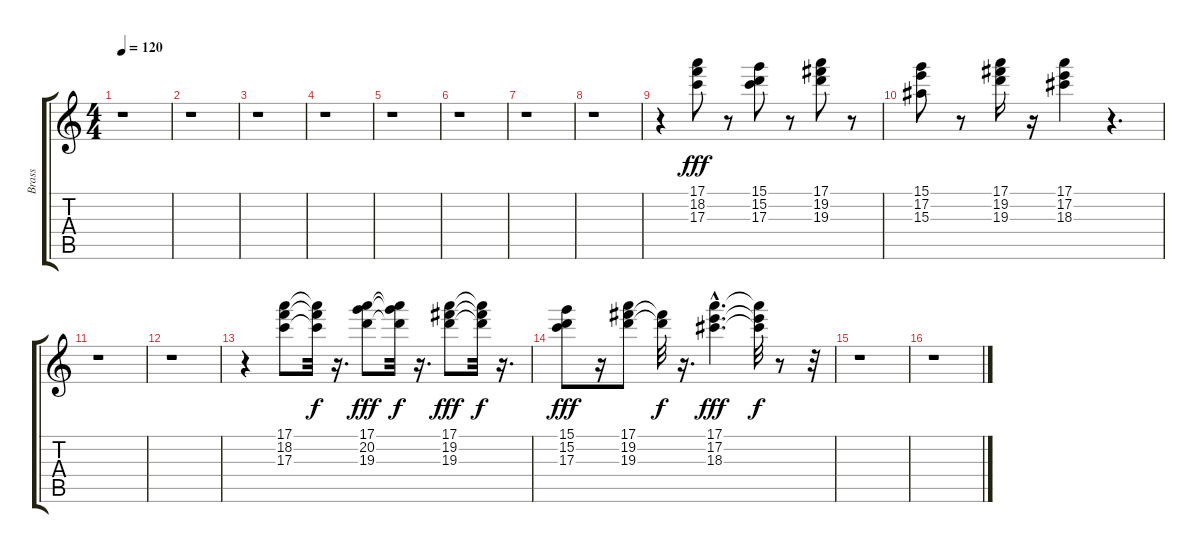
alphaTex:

\track ("Brass" "Brass") {instrument acousticguitarnylon}
\staff {score tabs}
\tuning (E4 B3 G3 D3 A2 E2) {hide}
\ts (4 4)
\tempo 120
\clef g2
\ks c
r.1{dy fff instrument acousticguitarnylon} |
r.1 |
r.1 |
r.1 |
r.1 |
r.1 |
r.1 |
r.1 |
r.4 (17.1 18.2 17.3).8 r.8 (15.1 15.2 17.3).8 r.8 (17.1 19.2 19.3).8 r.8 |
(15.1 17.2 15.3).8 r.8 (17.1 19.2 19.3).16 r.16 (17.1 17.2 18.3).4 r.4{d} |
r.1 |
r.1 |
r.4 (17.1 18.2 17.3).8 (17.1{t} 18.2{t} 17.3{t}).32{dy f} r.16{d} (17.1 20.2 19.3).8{dy fff} (17.1{t} 20.2{t} 19.3{t}).32{dy f} r.16{d} (17.1 19.2 19.3).8{dy fff} (17.1{t} 19.2{t} 19.3{t}).32{dy f} r.16{d} |
(15.1 15.2 17.3).8{dy fff} r.16 (17.1 19.2 19.3).8 (19.2{t} 19.3{t}).32{dy f} r.16{d} (17.1{hac} 17.2{hac} 18.3{hac}).4{d dy fff} (17.1{t} 17.2{t} 18.3{t}).32{dy f} r.8 r.32 |
r.1 |
r.1
